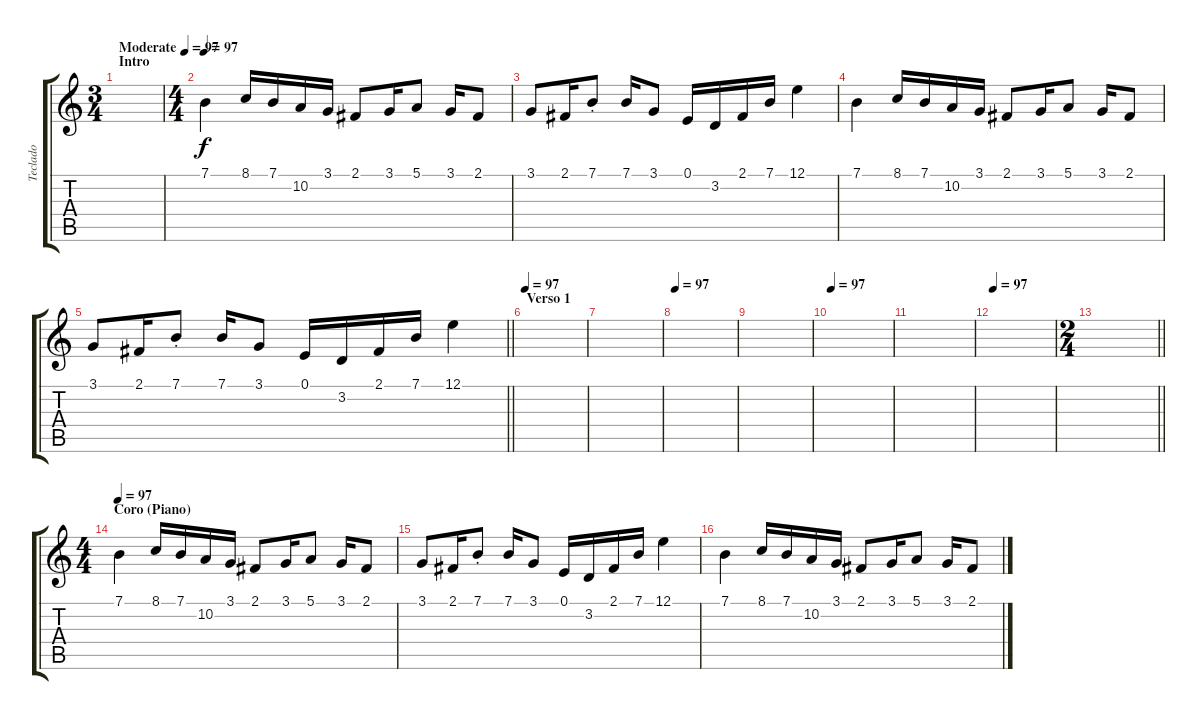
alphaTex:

\track ("Teclado" "Teclado") {instrument electricgrandpiano}
\staff {score tabs}
\tuning (E4 B3 G3 D3 A2 E2) {hide}
\ts (3 4)
\section ("" "Intro")
\tempo (97 "Moderate")
\tempo 125
\tempo (97 "Moderate")
\clef g2
\ks c
|
\ts (4 4)
\tempo 97
7.1.4 8.1.16 7.1.16 10.2.16 3.1.16 2.1.8 3.1.16 5.1.8 3.1.16 2.1.8 |
3.1.8 2.1.16 7.1{st}.8 7.1.16 3.1.8 0.1.16 3.2.16 2.1.16 7.1.16 12.1.4 |
7.1.4 8.1.16 7.1.16 10.2.16 3.1.16 2.1.8 3.1.16 5.1.8 3.1.16 2.1.8 |
\barLineRight lightlight
3.1.8 2.1.16 7.1{st}.8 7.1.16 3.1.8 0.1.16 3.2.16 2.1.16 7.1.16 12.1.4 |
\section ("" "Verso 1")
\tempo 97
|
|
\tempo 97
|
|
\tempo 97
|
|
\tempo 97
|
\ts (2 4)
\barLineRight lightlight
|
\ts (4 4)
\section ("" "Coro (Piano)")
\tempo 97
7.1.4 8.1.16 7.1.16 10.2.16 3.1.16 2.1.8 3.1.16 5.1.8 3.1.16 2.1.8 |
3.1.8 2.1.16 7.1{st}.8 7.1.16 3.1.8 0.1.16 3.2.16 2.1.16 7.1.16 12.1.4 |
7.1.4 8.1.16 7.1.16 10.2.16 3.1.16 2.1.8 3.1.16 5.1.8 3.1.16 2.1.8
